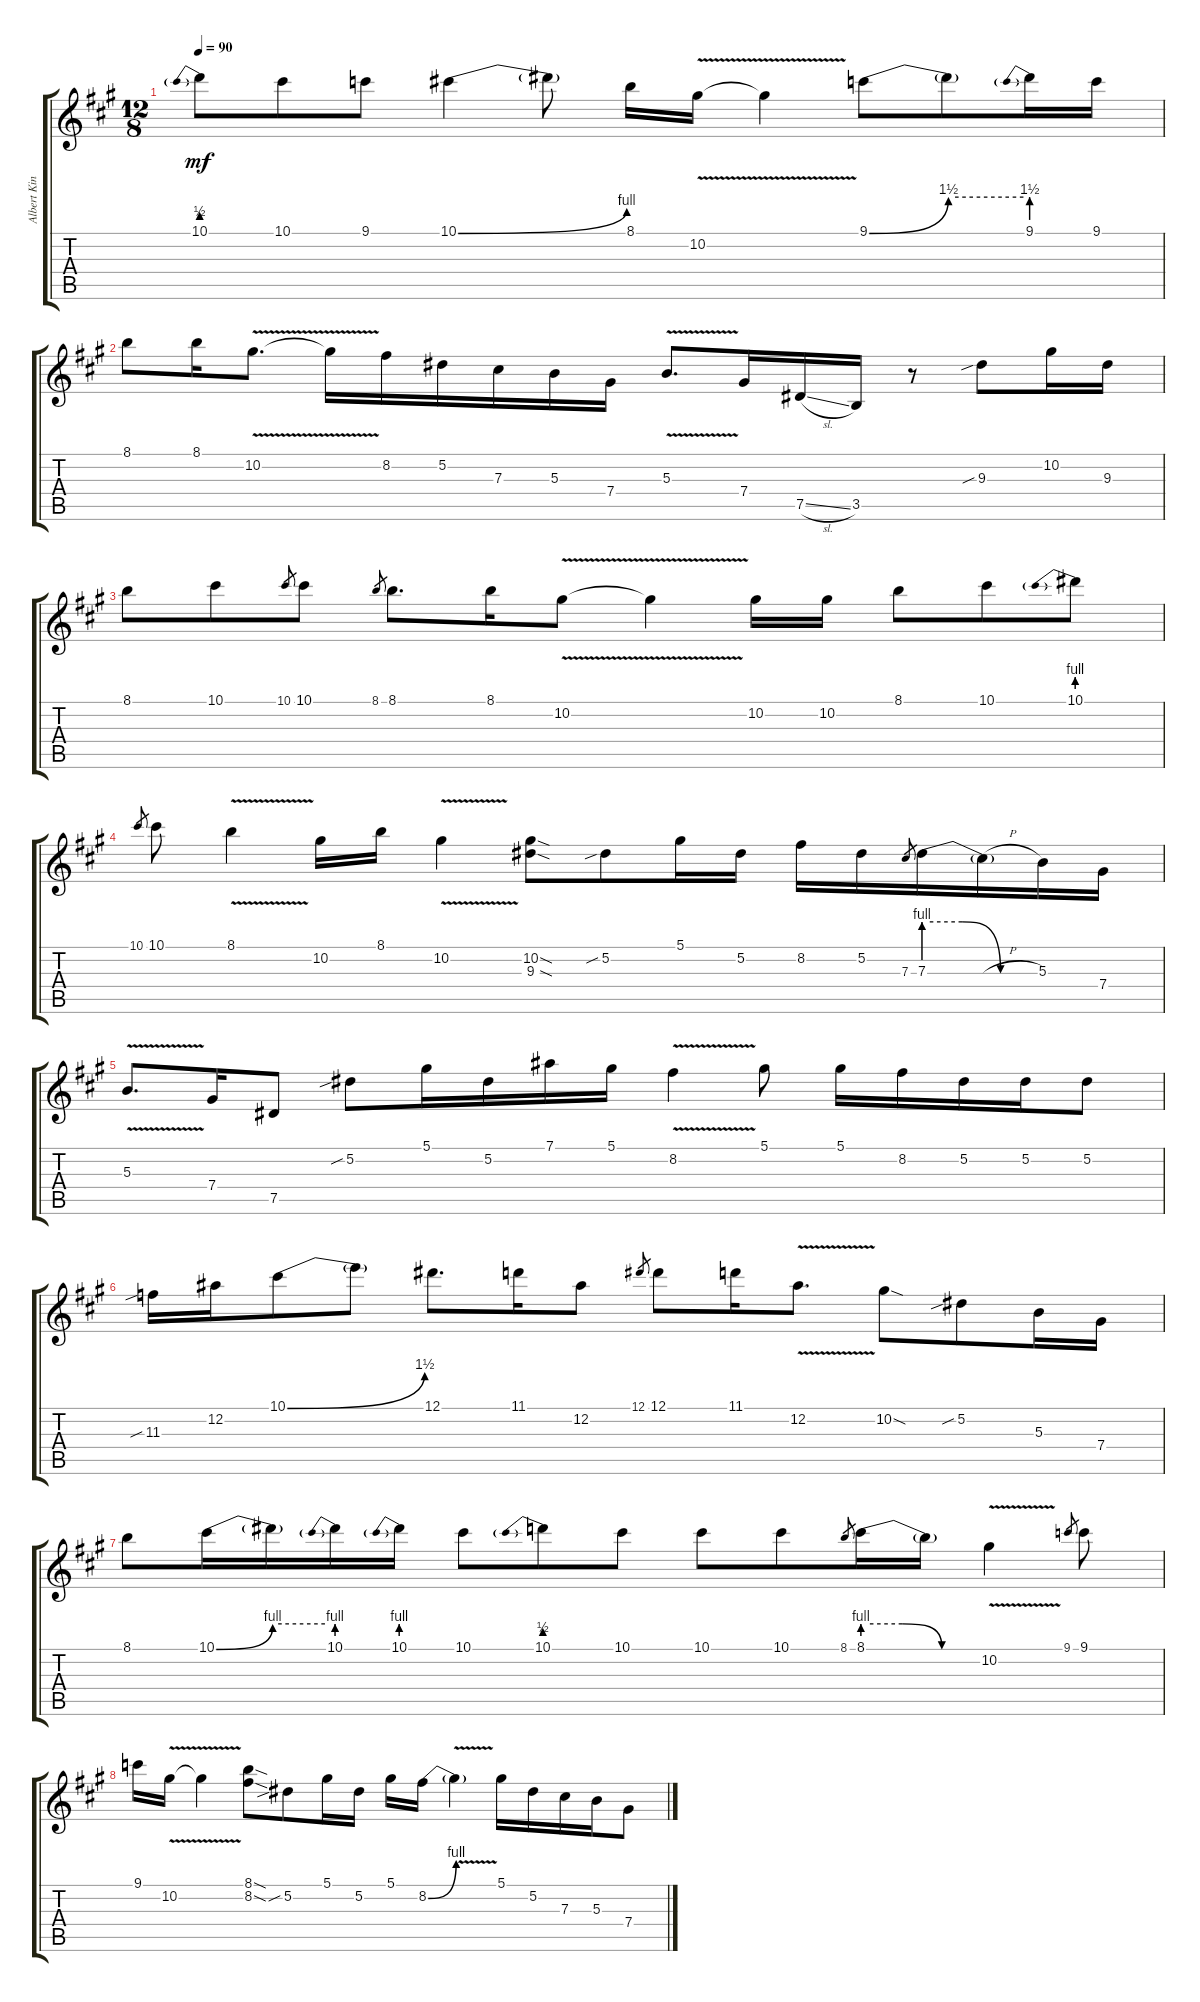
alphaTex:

\track ("Albert King w/amp overdrive" "Albert Kin") {instrument overdrivenguitar}
\staff {score tabs}
\tuning (Eb4 Bb3 Gb3 Db3 Ab2 Eb2) {hide}
\ts (12 8)
\tempo 90
\clef g2
\ks a
10.1{be (prebend 0 2 60 2)}.8{dy mf} 10.1.8 9.1.8 10.1{be (bend 0 0 60 4)}.4 10.1{t}.8 8.1.16 10.2{v}.16 10.2{v t}.4 9.1{be (bend 0 0 60 6)}.8 9.1{be (hold 0 6 60 6) t}.8 9.1{be (prebend 0 6 60 6)}.16 9.1.16 |
8.1.8 8.1.16 10.2{v}.8{d} 10.2{v t}.16 8.2.16 5.2.16 7.3.16 5.3.16 7.4.16 5.3{v}.8{d} 7.4.16 7.5{sl}.16 3.5.16 r.8 9.3{sib}.8 10.2.16 9.3.16 |
8.1.8 10.1.8 10.1.8{gr} 10.1.8 8.1.8{gr} 8.1.8{d} 8.1.16 10.2{v}.8 10.2{v t}.4 10.2.16 10.2.16 8.1.8 10.1.8 10.1{be (prebend 0 4 60 4)}.8 |
10.1.8{gr} 10.1.8 8.1{v}.4 10.2.16 8.1.16 10.2{v}.4 (10.2{sod} 9.3{sod}).8 5.2{sib}.8 5.1.16 5.2.16 8.2.16 5.2.16 7.3.8{gr} 7.3{be (custom 0 4 20 4 40 0 60 0)}.16 7.3{h t}.16 5.3.16 7.4.16 |
5.3{v}.8{d} 7.4.16 7.5.8 5.2{sib}.8 5.1.16 5.2.16 7.1.16 5.1.16 8.2{v}.4 5.1.8 5.1.16 8.2.16 5.2.16 5.2.16 5.2.8 |
11.3{sib}.16 12.2.16 10.1{be (bend 0 0 60 6)}.8 10.1{t}.8 12.1.8{d} 11.1.16 12.2.8 12.1.8{gr} 12.1.8 11.1.16 12.2{v}.8{d} 10.2{sod}.8 5.2{sib}.8 5.3.16 7.4.16 |
8.1.8 10.1{be (bend 0 0 60 4)}.16 10.1{be (hold 0 4 60 4) t}.16 10.1{be (prebend 0 4 60 4)}.16 10.1{be (prebend 0 4 60 4)}.16 10.1.8 10.1{be (prebend 0 2 60 2)}.8 10.1.8 10.1.8 10.1.8 8.1.8{gr} 8.1{be (custom 0 4 20 4 40 0 60 0)}.16 8.1{t}.16 10.2{v}.4 9.1.8{gr} 9.1.8 |
9.1.16 10.2{v}.16 10.2{v t}.4 (8.1{sod} 8.2{sod}).8 5.2{sib}.8 5.1.16 5.2.16 5.1.16 8.2{be (bend 0 0 60 4)}.16 8.2{v t}.4 5.1.16 5.2.16 7.3.16 5.3.16 7.4.8
